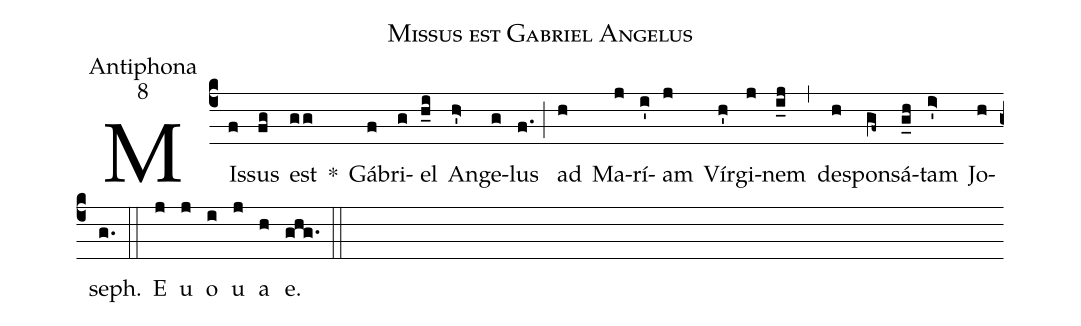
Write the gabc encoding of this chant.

name:Missus est Gabriel Angelus;
office-part:Antiphona;
mode:8;
%%
(c4) MIs(f)sus(fg) est(gg) *() Gá(f)bri(g)el(h_i) An(h'>)ge(g)lus(f.) (;) ad(h) Ma(j)rí(i')am(j) Vír(h')gi(j)nem(i_j) (,) des(h)pon(gf~)sá(g_h)tam(i'>) Jo(h)seph.(g.)  (::) E(j) u(j) o(i) u(j) a(h) e.(ghg.) (::)
